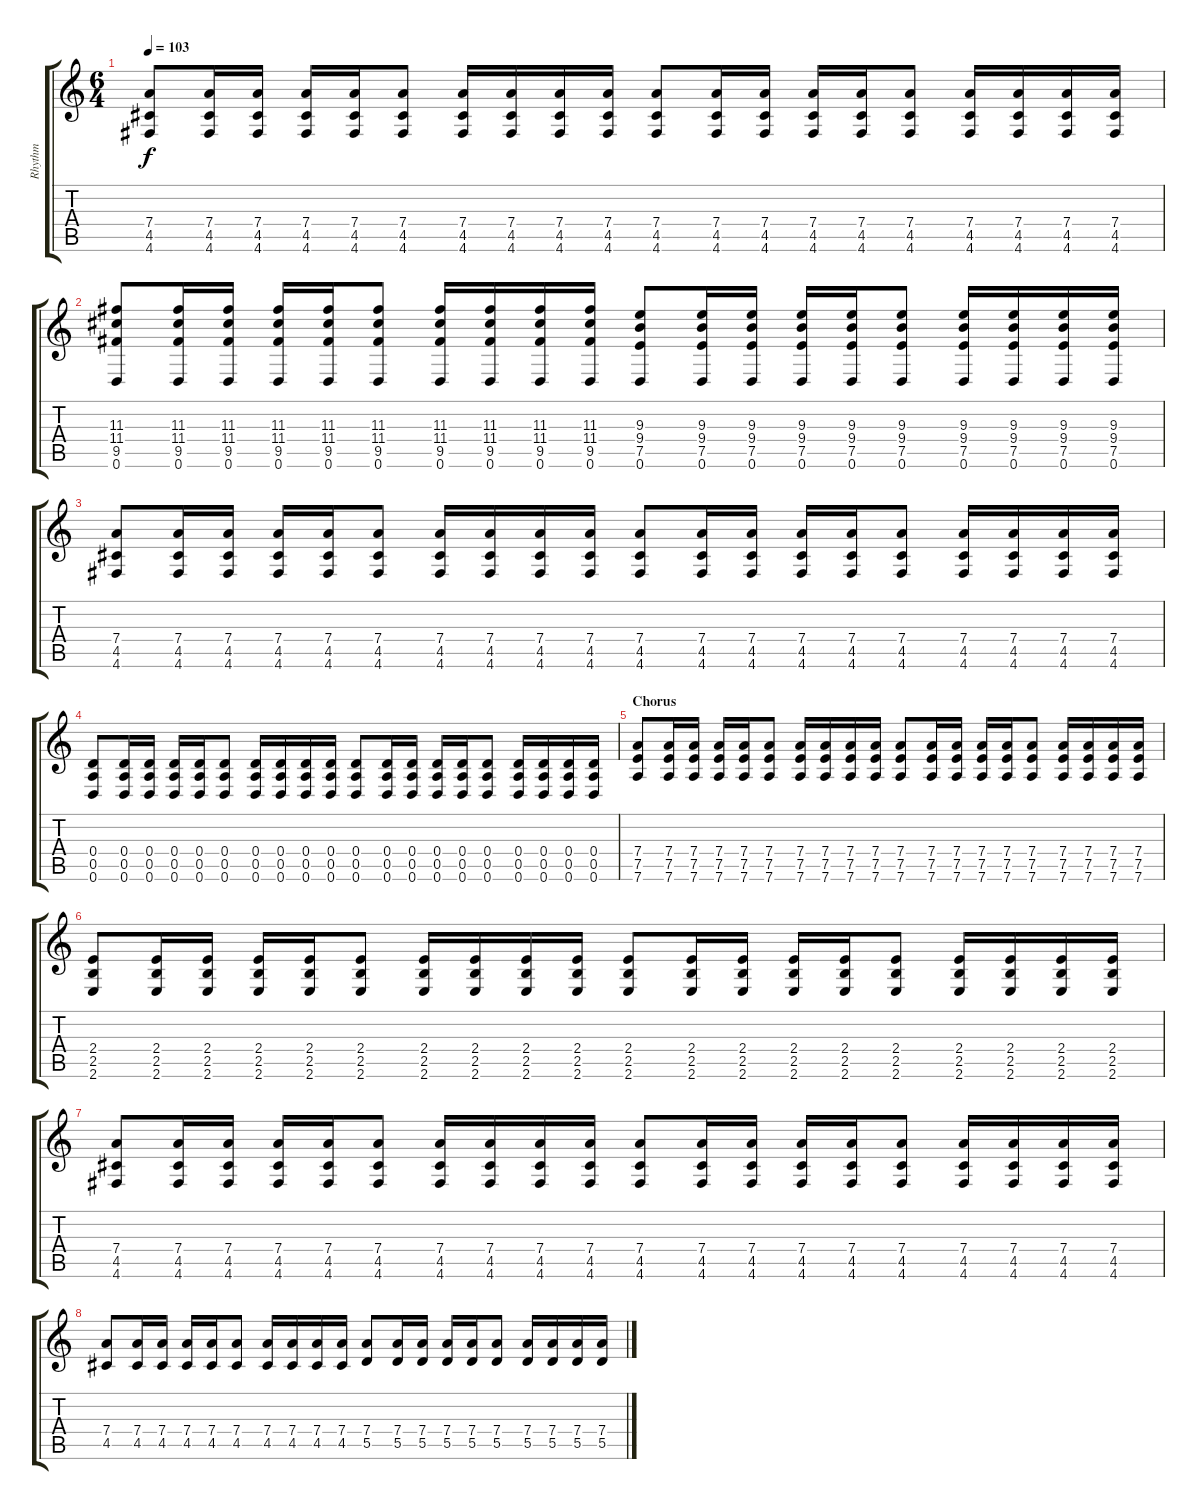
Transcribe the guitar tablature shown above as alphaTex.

\track ("Rhythm" "Rhythm") {instrument distortionguitar}
\staff {score tabs}
\tuning (E4 B3 G3 D3 A2 D2) {hide}
\ts (6 4)
\tempo 103
\clef g2
\ks c
(7.4 4.5 4.6).8{dy f} (7.4 4.5 4.6).16 (7.4 4.5 4.6).16 (7.4 4.5 4.6).16 (7.4 4.5 4.6).16 (7.4 4.5 4.6).8 (7.4 4.5 4.6).16 (7.4 4.5 4.6).16 (7.4 4.5 4.6).16 (7.4 4.5 4.6).16 (7.4 4.5 4.6).8 (7.4 4.5 4.6).16 (7.4 4.5 4.6).16 (7.4 4.5 4.6).16 (7.4 4.5 4.6).16 (7.4 4.5 4.6).8 (7.4 4.5 4.6).16 (7.4 4.5 4.6).16 (7.4 4.5 4.6).16 (7.4 4.5 4.6).16 |
(11.3 11.4 9.5 0.6).8 (11.3 11.4 9.5 0.6).16 (11.3 11.4 9.5 0.6).16 (11.3 11.4 9.5 0.6).16 (11.3 11.4 9.5 0.6).16 (11.3 11.4 9.5 0.6).8 (11.3 11.4 9.5 0.6).16 (11.3 11.4 9.5 0.6).16 (11.3 11.4 9.5 0.6).16 (11.3 11.4 9.5 0.6).16 (9.3 9.4 7.5 0.6).8 (9.3 9.4 7.5 0.6).16 (9.3 9.4 7.5 0.6).16 (9.3 9.4 7.5 0.6).16 (9.3 9.4 7.5 0.6).16 (9.3 9.4 7.5 0.6).8 (9.3 9.4 7.5 0.6).16 (9.3 9.4 7.5 0.6).16 (9.3 9.4 7.5 0.6).16 (9.3 9.4 7.5 0.6).16 |
(7.4 4.5 4.6).8 (7.4 4.5 4.6).16 (7.4 4.5 4.6).16 (7.4 4.5 4.6).16 (7.4 4.5 4.6).16 (7.4 4.5 4.6).8 (7.4 4.5 4.6).16 (7.4 4.5 4.6).16 (7.4 4.5 4.6).16 (7.4 4.5 4.6).16 (7.4 4.5 4.6).8 (7.4 4.5 4.6).16 (7.4 4.5 4.6).16 (7.4 4.5 4.6).16 (7.4 4.5 4.6).16 (7.4 4.5 4.6).8 (7.4 4.5 4.6).16 (7.4 4.5 4.6).16 (7.4 4.5 4.6).16 (7.4 4.5 4.6).16 |
(0.4 0.5 0.6).8{volume 13 instrument distortionguitar} (0.4 0.5 0.6).16 (0.4 0.5 0.6).16 (0.4 0.5 0.6).16 (0.4 0.5 0.6).16 (0.4 0.5 0.6).8 (0.4 0.5 0.6).16 (0.4 0.5 0.6).16 (0.4 0.5 0.6).16 (0.4 0.5 0.6).16 (0.4 0.5 0.6).8 (0.4 0.5 0.6).16 (0.4 0.5 0.6).16 (0.4 0.5 0.6).16 (0.4 0.5 0.6).16 (0.4 0.5 0.6).8 (0.4 0.5 0.6).16 (0.4 0.5 0.6).16 (0.4 0.5 0.6).16 (0.4 0.5 0.6).16 |
\section ("" "Chorus")
(7.4 7.5 7.6).8 (7.4 7.5 7.6).16 (7.4 7.5 7.6).16 (7.4 7.5 7.6).16 (7.4 7.5 7.6).16 (7.4 7.5 7.6).8 (7.4 7.5 7.6).16 (7.4 7.5 7.6).16 (7.4 7.5 7.6).16 (7.4 7.5 7.6).16 (7.4 7.5 7.6).8 (7.4 7.5 7.6).16 (7.4 7.5 7.6).16 (7.4 7.5 7.6).16 (7.4 7.5 7.6).16 (7.4 7.5 7.6).8 (7.4 7.5 7.6).16 (7.4 7.5 7.6).16 (7.4 7.5 7.6).16 (7.4 7.5 7.6).16 |
(2.4 2.5 2.6).8 (2.4 2.5 2.6).16 (2.4 2.5 2.6).16 (2.4 2.5 2.6).16 (2.4 2.5 2.6).16 (2.4 2.5 2.6).8 (2.4 2.5 2.6).16 (2.4 2.5 2.6).16 (2.4 2.5 2.6).16 (2.4 2.5 2.6).16 (2.4 2.5 2.6).8 (2.4 2.5 2.6).16 (2.4 2.5 2.6).16 (2.4 2.5 2.6).16 (2.4 2.5 2.6).16 (2.4 2.5 2.6).8 (2.4 2.5 2.6).16 (2.4 2.5 2.6).16 (2.4 2.5 2.6).16 (2.4 2.5 2.6).16 |
(7.4 4.5 4.6).8 (7.4 4.5 4.6).16 (7.4 4.5 4.6).16 (7.4 4.5 4.6).16 (7.4 4.5 4.6).16 (7.4 4.5 4.6).8 (7.4 4.5 4.6).16 (7.4 4.5 4.6).16 (7.4 4.5 4.6).16 (7.4 4.5 4.6).16 (7.4 4.5 4.6).8 (7.4 4.5 4.6).16 (7.4 4.5 4.6).16 (7.4 4.5 4.6).16 (7.4 4.5 4.6).16 (7.4 4.5 4.6).8 (7.4 4.5 4.6).16 (7.4 4.5 4.6).16 (7.4 4.5 4.6).16 (7.4 4.5 4.6).16 |
(7.4 4.5).8 (7.4 4.5).16 (7.4 4.5).16 (7.4 4.5).16 (7.4 4.5).16 (7.4 4.5).8 (7.4 4.5).16 (7.4 4.5).16 (7.4 4.5).16 (7.4 4.5).16 (7.4 5.5).8 (7.4 5.5).16 (7.4 5.5).16 (7.4 5.5).16 (7.4 5.5).16 (7.4 5.5).8 (7.4 5.5).16 (7.4 5.5).16 (7.4 5.5).16 (7.4 5.5).16
